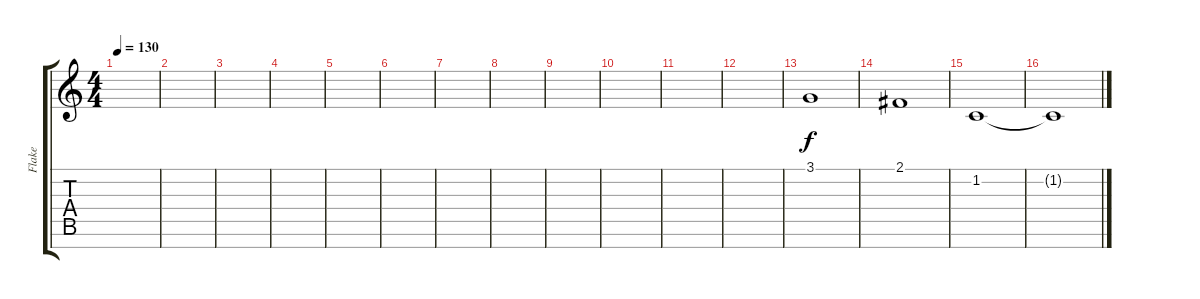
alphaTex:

\track ("Flake" "Flake") {instrument flute}
\staff {score tabs}
\tuning (E4 B3 G3 D3 A2 E2 B1) {hide}
\ts (4 4)
\tempo 130
\clef g2
\ks c
|
|
|
|
|
|
|
|
|
|
|
|
3.1.1 |
2.1.1 |
1.2.1 |
1.2{t}.1
